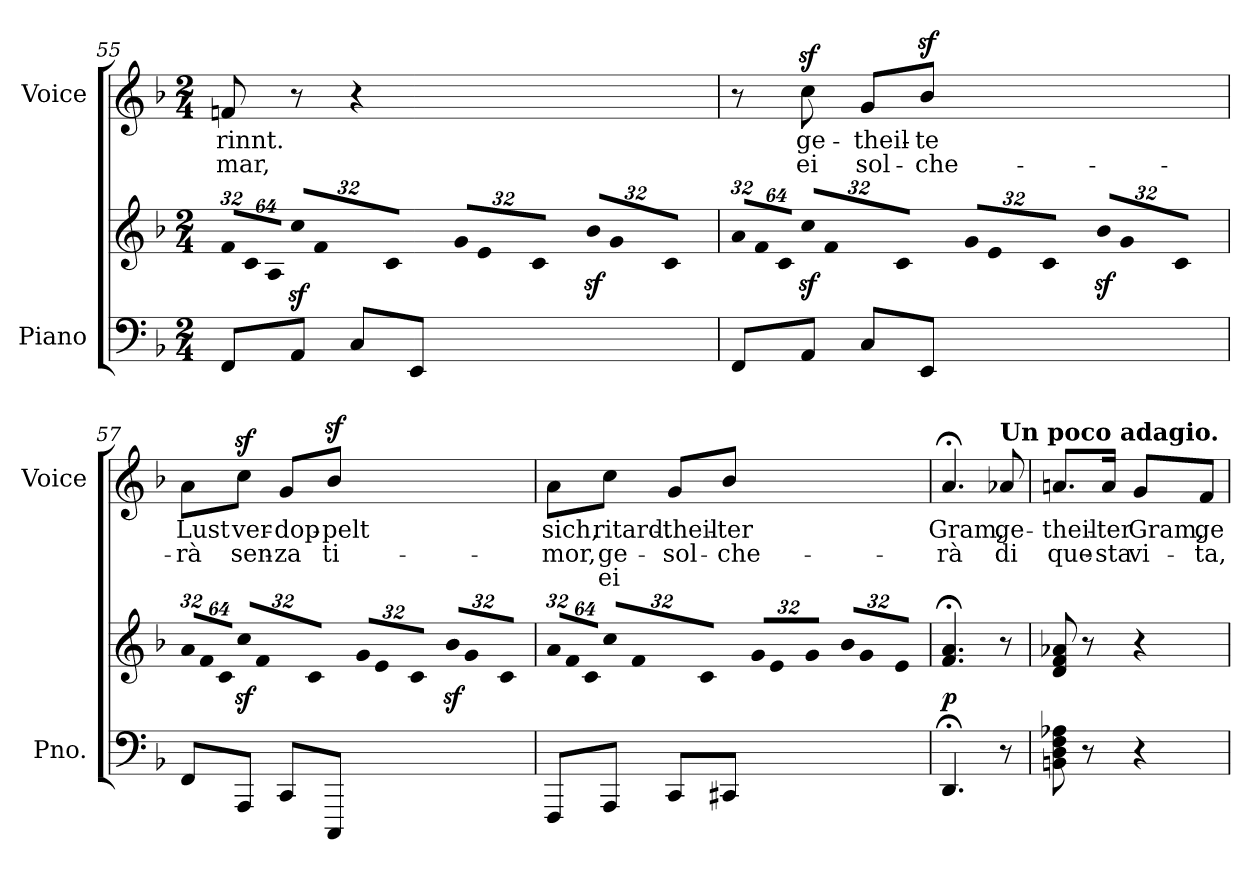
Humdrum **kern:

**kern	**kern	**dynam	**kern	**text	**text	**text
*part2	*part2	*part2	*part1	*part1	*part1	*part1
*staff3	*staff2	*staff2/3	*staff1	*staff1	*staff1	*staff1
*I"Piano	*	*	*I"Voice	*	*	*
*I'Pno.	*	*	*I'Voice	*	*	*
*clefF4	*clefG2	*	*clefG2	*	*	*
*k[b-]	*k[b-]	*	*k[b-]	*	*	*
*F:	*F:	*	*F:	*	*	*
*M2/4	*M2/4	*	*M2/4	*	*	*
*	*Xbrackettup	*	*	*	*	*
=55	=55	=55	=55	=55	=55	=55
!	!LO:N:vis=16	!	!	!	!	!
!	!	!	!	!LO:LY:b:color=#000000	!LO:LY:b:color=#000000	!
8FFi/L	512%21fi/LL	.	8fni/	-rinnt.	mar,	.
!	!LO:N:vis=16	!	!	!	!	!
.	1024%43ci/	.	.	.	.	.
!	!LO:N:vis=16	!	!	!	!	!
.	1024%43Ai/JJ	.	.	.	.	.
!	!LO:N:vis=16	!	!	!	!	!
8AAi/J	512%21cczi/LL	.	8r	.	.	.
!	!LO:N:vis=16	!	!	!	!	!
.	1024%43fi/	.	.	.	.	.
!	!LO:N:vis=16	!	!	!	!	!
.	1024%43ci/JJ	.	.	.	.	.
!	!LO:N:vis=16	!	!	!	!	!
8Ci/L	512%21gi/LL	.	4r	.	.	.
!	!LO:N:vis=16	!	!	!	!	!
.	1024%43ei/	.	.	.	.	.
!	!LO:N:vis=16	!	!	!	!	!
.	1024%43ci/JJ	.	.	.	.	.
!	!LO:N:vis=16	!	!	!	!	!
8EEi/J	512%21b-zi/LL	.	.	.	.	.
!	!LO:N:vis=16	!	!	!	!	!
.	1024%43gi/	.	.	.	.	.
!	!LO:N:vis=16	!	!	!	!	!
.	1024%43ci/JJ	.	.	.	.	.
=56	=56	=56	=56	=56	=56	=56
!	!LO:N:vis=16	!	!	!	!	!
8FFi/L	512%21ai/LL	.	8r	.	.	.
!	!LO:N:vis=16	!	!	!	!	!
.	1024%43fi/	.	.	.	.	.
!	!LO:N:vis=16	!	!	!	!	!
.	1024%43ci/JJ	.	.	.	.	.
!	!LO:N:vis=16	!	!	!	!	!
!	!	!	!	!LO:LY:b:color=#000000	!LO:LY:b:color=#000000	!
8AAi/J	512%21cczi/LL	.	8cczi\	ge-	ei	.
!	!LO:N:vis=16	!	!	!	!	!
.	1024%43fi/	.	.	.	.	.
!	!LO:N:vis=16	!	!	!	!	!
.	1024%43ci/JJ	.	.	.	.	.
!	!LO:N:vis=16	!	!	!	!	!
!	!	!	!	!LO:LY:b:color=#000000	!LO:LY:b:color=#000000	!
8Ci/L	512%21gi/LL	.	8gi/L	-theil-	sol-	.
!	!LO:N:vis=16	!	!	!	!	!
.	1024%43ei/	.	.	.	.	.
!	!LO:N:vis=16	!	!	!	!	!
.	1024%43ci/JJ	.	.	.	.	.
!	!LO:N:vis=16	!	!	!	!	!
!	!	!	!	!LO:LY:b:color=#000000	!LO:LY:b:color=#000000	!
8EEi/J	512%21b-zi/LL	.	8b-zi/J	-te	-che-	.
!	!LO:N:vis=16	!	!	!	!	!
.	1024%43gi/	.	.	.	.	.
!	!LO:N:vis=16	!	!	!	!	!
.	1024%43ci/JJ	.	.	.	.	.
!!LO:LB:g=z
=57	=57	=57	=57	=57	=57	=57
!	!LO:N:vis=16	!	!	!	!	!
!	!	!	!	!LO:LY:b:color=#000000	!LO:LY:b:color=#000000	!
8FFi/L	512%21ai/LL	.	8ai\L	Lust	-rà	.
!	!LO:N:vis=16	!	!	!	!	!
.	1024%43fi/	.	.	.	.	.
!	!LO:N:vis=16	!	!	!	!	!
.	1024%43ci/JJ	.	.	.	.	.
!	!LO:N:vis=16	!	!	!	!	!
!	!	!	!	!LO:LY:b:color=#000000	!LO:LY:b:color=#000000	!
8AAAi/J	512%21cczi/LL	.	8cczi\J	ver-	sen-	.
!	!LO:N:vis=16	!	!	!	!	!
.	1024%43fi/	.	.	.	.	.
!	!LO:N:vis=16	!	!	!	!	!
.	1024%43ci/JJ	.	.	.	.	.
!	!LO:N:vis=16	!	!	!	!	!
!	!	!	!	!LO:LY:b:color=#000000	!LO:LY:b:color=#000000	!
8CCi/L	512%21gi/LL	.	8gi/L	-dop-	-za	.
!	!LO:N:vis=16	!	!	!	!	!
.	1024%43ei/	.	.	.	.	.
!	!LO:N:vis=16	!	!	!	!	!
.	1024%43ci/JJ	.	.	.	.	.
!	!LO:N:vis=16	!	!	!	!	!
!	!	!	!	!LO:LY:b:color=#000000	!LO:LY:b:color=#000000	!
8CCCi/J	512%21b-zi/LL	.	8b-zi/J	-pelt	ti-	.
!	!LO:N:vis=16	!	!	!	!	!
.	1024%43gi/	.	.	.	.	.
!	!LO:N:vis=16	!	!	!	!	!
.	1024%43ci/JJ	.	.	.	.	.
=58	=58	=58	=58	=58	=58	=58
!	!LO:N:vis=16	!	!	!	!	!
!	!	!	!	!LO:LY:b:color=#000000	!LO:LY:b:color=#000000	!
8FFFi/L	512%21ai/LL	.	8ai\L	sich,	-mor,	.
!	!LO:N:vis=16	!	!	!	!	!
.	1024%43fi/	.	.	.	.	.
!	!LO:N:vis=16	!	!	!	!	!
.	1024%43ci/JJ	.	.	.	.	.
!	!LO:N:vis=16	!	!	!	!	!
!	!	!	!	!LO:LY:a:color=#000000	!LO:LY:b:color=#000000	!LO:LY:b:color=#000000
8AAAi/J	512%21cci/LL	.	8cci\J	ritard.-	ge-	ei
!	!LO:N:vis=16	!	!	!	!	!
.	1024%43fi/	.	.	.	.	.
!	!LO:N:vis=16	!	!	!	!	!
.	1024%43ci/JJ	.	.	.	.	.
!	!LO:N:vis=16	!	!	!	!	!
!	!	!	!	!LO:LY:b:color=#000000	!LO:LY:b:color=#000000	!
8CCi/L	512%21gi/LL	.	8gi/L	-theil-	sol-	.
!	!LO:N:vis=16	!	!	!	!	!
.	1024%43ei/	.	.	.	.	.
!	!LO:N:vis=16	!	!	!	!	!
.	1024%43gi/JJ	.	.	.	.	.
!	!LO:N:vis=16	!	!	!	!	!
!	!	!	!	!LO:LY:b:color=#000000	!LO:LY:b:color=#000000	!
8CC#Xi/J	512%21b-i/LL	.	8b-i/J	-ter	-che-	.
!	!LO:N:vis=16	!	!	!	!	!
.	1024%43gi/	.	.	.	.	.
!	!LO:N:vis=16	!	!	!	!	!
.	1024%43ei/JJ	.	.	.	.	.
=59	=59	=59	=59	=59	=59	=59
!	!	!	!	!LO:LY:b:color=#000000	!LO:LY:b:color=#000000	!
4.DD;i/	4.fi/; 4.ai;	p	4.a;i/	Gram,	-rà	.
*	*	*	*MM60	*	*	*
!	!	!	!LO:TX:a:B:t=Un poco adagio.	!	!	!
!	!	!	!	!LO:LY:b:color=#000000	!LO:LY:b:color=#000000	!
8r	8r	.	8a-Xi/	ge-	di	.
=60	=60	=60	=60	=60	=60	=60
!	!	!	!	!LO:LY:b:color=#000000	!LO:LY:b:color=#000000	!
8BBni\ 8Di 8Fi 8A-Xi	8di/ 8fi 8a-Xi	.	8.ani/L	-theil-	que-	.
8r	8r	.	.	.	.	.
!	!	!	!	!LO:LY:b:color=#000000	!LO:LY:b:color=#000000	!
.	.	.	16ai/Jk	-ter	-sta	.
!	!	!	!	!LO:LY:b:color=#000000	!LO:LY:b:color=#000000	!
4r	4r	.	8gi/L	Gram,	vi-	.
!	!	!	!	!LO:LY:b:color=#000000	!LO:LY:b:color=#000000	!
.	.	.	8fi/J	ge-	-ta,	.
=	=	=	=	=	=	=
*-	*-	*-	*-	*-	*-	*-
